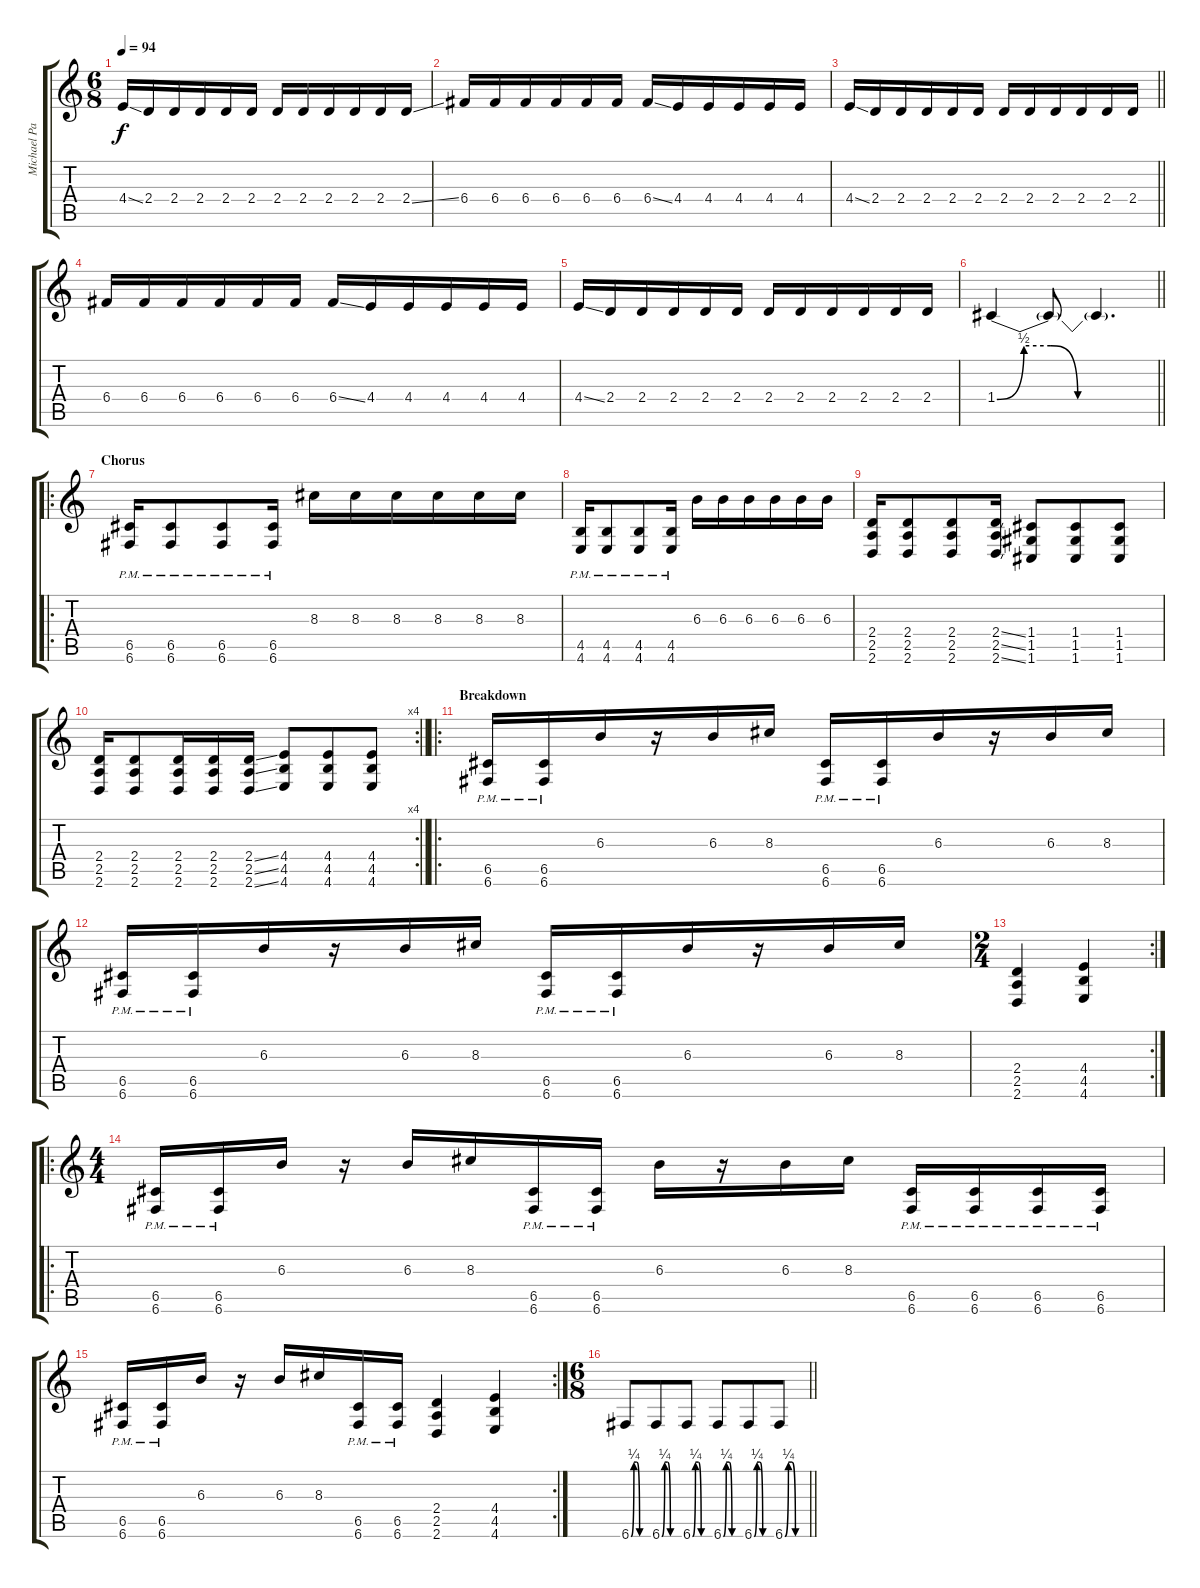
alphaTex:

\track ("Michael Padget" "Michael Pa") {instrument overdrivenguitar}
\staff {score tabs}
\tuning (D4 A3 F3 C3 G2 C2) {hide}
\ts (6 8)
\tempo 94
\clef g2
\ks c
4.4{ss}.16{dy f} 2.4.16 2.4.16 2.4.16 2.4.16 2.4.16 2.4.16 2.4.16 2.4.16 2.4.16 2.4.16 2.4{ss}.16 |
6.4.16 6.4.16 6.4.16 6.4.16 6.4.16 6.4.16 6.4{ss}.16 4.4.16 4.4.16 4.4.16 4.4.16 4.4.16 |
\barLineRight lightlight
4.4{ss}.16 2.4.16 2.4.16 2.4.16 2.4.16 2.4.16 2.4.16 2.4.16 2.4.16 2.4.16 2.4.16 2.4.16 |
6.4.16 6.4.16 6.4.16 6.4.16 6.4.16 6.4.16 6.4{ss}.16 4.4.16 4.4.16 4.4.16 4.4.16 4.4.16 |
4.4{ss}.16 2.4.16 2.4.16 2.4.16 2.4.16 2.4.16 2.4.16 2.4.16 2.4.16 2.4.16 2.4.16 2.4.16 |
\barLineRight lightlight
1.4{be (custom 0 0 10 2 20 2 30 0 60 0)}.4 1.4{t}.8 1.4{t}.4{d} |
\ro
\section ("" "Chorus")
(6.5{pm} 6.6{pm}).16{balance 2 instrument distortionguitar} (6.5{pm} 6.6{pm}).8 (6.5{pm} 6.6{pm}).8 (6.5{pm} 6.6{pm}).16 8.3.16 8.3.16 8.3.16 8.3.16 8.3.16 8.3.16 |
(4.5{pm} 4.6{pm}).16 (4.5{pm} 4.6{pm}).8 (4.5{pm} 4.6{pm}).8 (4.5{pm} 4.6{pm}).16 6.3.16 6.3.16 6.3.16 6.3.16 6.3.16 6.3.16 |
(2.4 2.5 2.6).16 (2.4 2.5 2.6).8 (2.4 2.5 2.6).8 (2.4{ss} 2.5{ss} 2.6{ss}).16 (1.4 1.5 1.6).8 (1.4 1.5 1.6).8 (1.4 1.5 1.6).8 |
\rc 4
\barLineRight lightlight
(2.4 2.5 2.6).16 (2.4 2.5 2.6).8 (2.4 2.5 2.6).16 (2.4 2.5 2.6).16 (2.4{ss} 2.5{ss} 2.6{ss}).16 (4.4 4.5 4.6).8 (4.4 4.5 4.6).8 (4.4 4.5 4.6).8 |
\ro
\section ("" "Breakdown")
(6.5{pm} 6.6{pm}).16 (6.5{pm} 6.6{pm}).16 6.3.16 r.16 6.3.16 8.3.16 (6.5{pm} 6.6{pm}).16 (6.5{pm} 6.6{pm}).16 6.3.16 r.16 6.3.16 8.3.16 |
(6.5{pm} 6.6{pm}).16 (6.5{pm} 6.6{pm}).16 6.3.16 r.16 6.3.16 8.3.16 (6.5{pm} 6.6{pm}).16 (6.5{pm} 6.6{pm}).16 6.3.16 r.16 6.3.16 8.3.16 |
\rc 2
\ts (2 4)
(2.4 2.5 2.6).4 (4.4 4.5 4.6).4 |
\ro
\ts (4 4)
(6.5{pm} 6.6{pm}).16 (6.5{pm} 6.6{pm}).16 6.3.16 r.16 6.3.16 8.3.16 (6.5{pm} 6.6{pm}).16 (6.5{pm} 6.6{pm}).16 6.3.16 r.16 6.3.16 8.3.16 (6.5{pm} 6.6{pm}).16 (6.5{pm} 6.6{pm}).16 (6.5{pm} 6.6{pm}).16 (6.5{pm} 6.6{pm}).16 |
\rc 2
(6.5{pm} 6.6{pm}).16 (6.5{pm} 6.6{pm}).16 6.3.16 r.16 6.3.16 8.3.16 (6.5{pm} 6.6{pm}).16 (6.5{pm} 6.6{pm}).16 (2.4 2.5 2.6).4 (4.4 4.5 4.6).4 |
\ts (6 8)
\barLineRight lightlight
6.6{be (custom 0 0 10 1 20 1 30 0 60 0)}.8 6.6{be (custom 0 0 10 1 20 1 30 0 60 0)}.8 6.6{be (custom 0 0 10 1 20 1 30 0 60 0)}.8 6.6{be (custom 0 0 10 1 20 1 30 0 60 0)}.8 6.6{be (custom 0 0 10 1 20 1 30 0 60 0)}.8 6.6{be (custom 0 0 10 1 20 1 30 0 60 0)}.8
